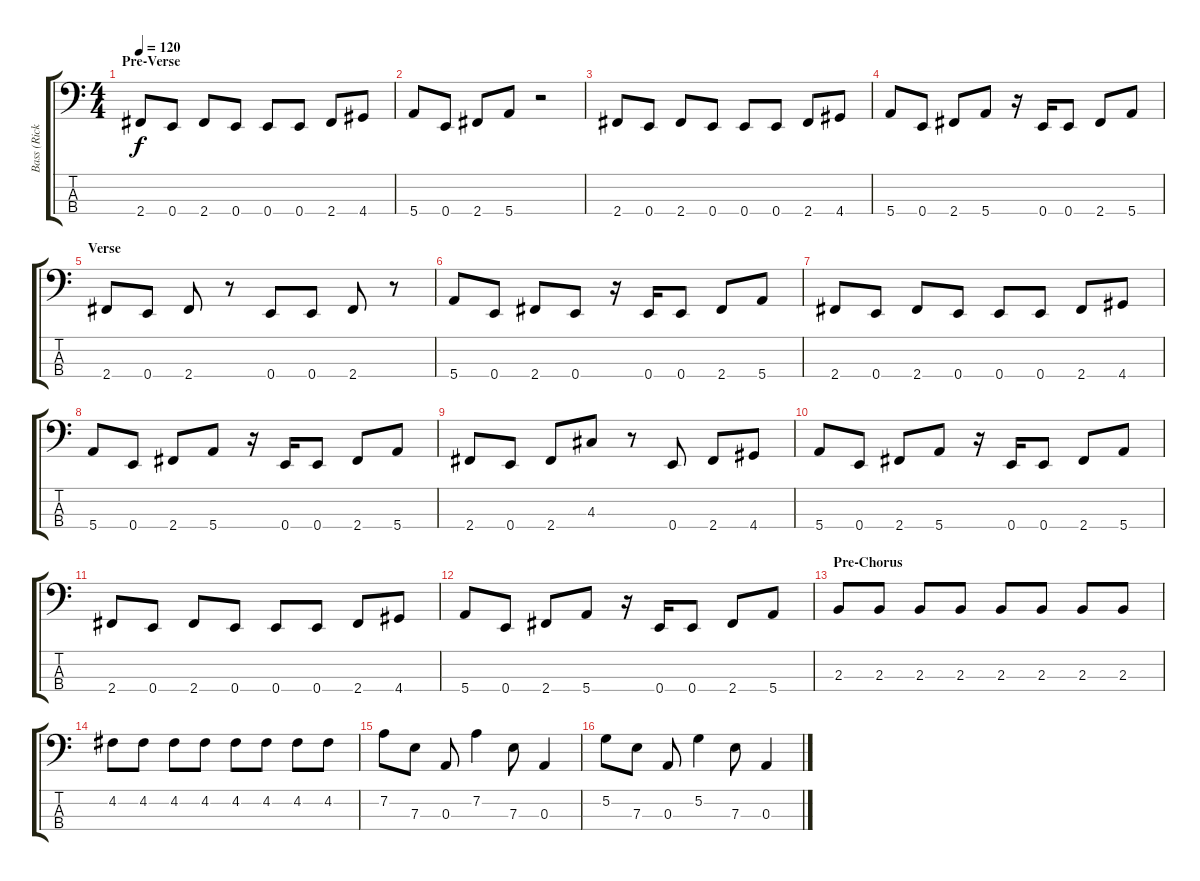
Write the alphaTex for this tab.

\track ("Bass (Ricky Reed)" "Bass (Rick") {instrument electricbassfinger}
\staff {score tabs}
\tuning (G2 D2 A1 E1) {hide}
\ts (4 4)
\section ("" "Pre-Verse")
\tempo 120
\clef f4
\ks c
2.4.8{dy f} 0.4.8 2.4.8 0.4.8 0.4.8 0.4.8 2.4.8 4.4.8 |
5.4.8 0.4.8 2.4.8 5.4.8 r.2 |
2.4.8 0.4.8 2.4.8 0.4.8 0.4.8 0.4.8 2.4.8 4.4.8 |
5.4.8 0.4.8 2.4.8 5.4.8 r.16 0.4.16 0.4.8 2.4.8 5.4.8 |
\section ("" "Verse")
2.4.8 0.4.8 2.4.8 r.8 0.4.8 0.4.8 2.4.8 r.8 |
5.4.8 0.4.8 2.4.8 0.4.8 r.16 0.4.16 0.4.8 2.4.8 5.4.8 |
2.4.8 0.4.8 2.4.8 0.4.8 0.4.8 0.4.8 2.4.8 4.4.8 |
5.4.8 0.4.8 2.4.8 5.4.8 r.16 0.4.16 0.4.8 2.4.8 5.4.8 |
2.4.8 0.4.8 2.4.8 4.3.8 r.8 0.4.8 2.4.8 4.4.8 |
5.4.8 0.4.8 2.4.8 5.4.8 r.16 0.4.16 0.4.8 2.4.8 5.4.8 |
2.4.8 0.4.8 2.4.8 0.4.8 0.4.8 0.4.8 2.4.8 4.4.8 |
5.4.8 0.4.8 2.4.8 5.4.8 r.16 0.4.16 0.4.8 2.4.8 5.4.8 |
\section ("" "Pre-Chorus")
2.3.8 2.3.8 2.3.8 2.3.8 2.3.8 2.3.8 2.3.8 2.3.8 |
4.2.8 4.2.8 4.2.8 4.2.8 4.2.8 4.2.8 4.2.8 4.2.8 |
7.2.8 7.3.8 0.3.8 7.2.4 7.3.8 0.3.4 |
5.2.8 7.3.8 0.3.8 5.2.4 7.3.8 0.3.4
